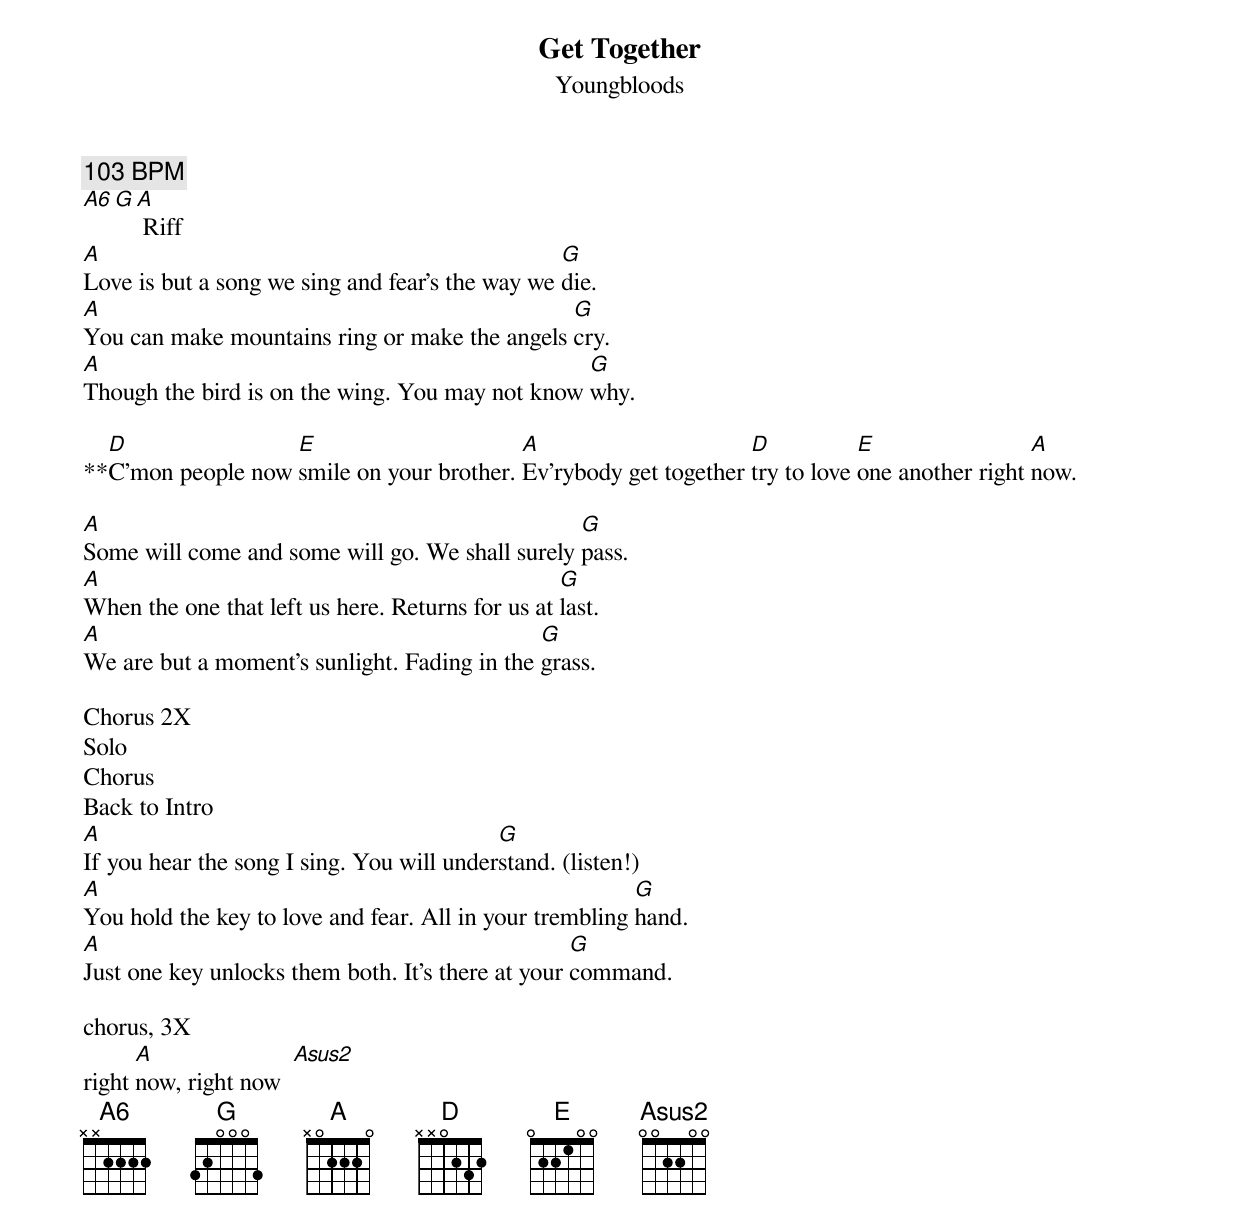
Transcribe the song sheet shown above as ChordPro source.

{title:Get Together}
{subtitle:Youngbloods}
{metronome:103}
{c:103 BPM}
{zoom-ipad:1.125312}
[A6][G][A] Riff
[A]Love is but a song we sing and fear's the way we [G]die.
[A]You can make mountains ring or make the angels [G]cry.
[A]Though the bird is on the wing. You may not know [G]why.

**[D]C'mon people now [E]smile on your brother. [A]Ev'rybody get together [D]try to love [E]one another right [A]now.

[A]Some will come and some will go. We shall surely [G]pass.
[A]When the one that left us here. Returns for us at [G]last.
[A]We are but a moment's sunlight. Fading in the [G]grass.

Chorus 2X
Solo
Chorus
Back to Intro
[A]If you hear the song I sing. You will under[G]stand. (listen!)
[A]You hold the key to love and fear. All in your trembling [G]hand.
[A]Just one key unlocks them both. It's there at your [G]command.

chorus, 3X
right [A]now, right now  [Asus2]
